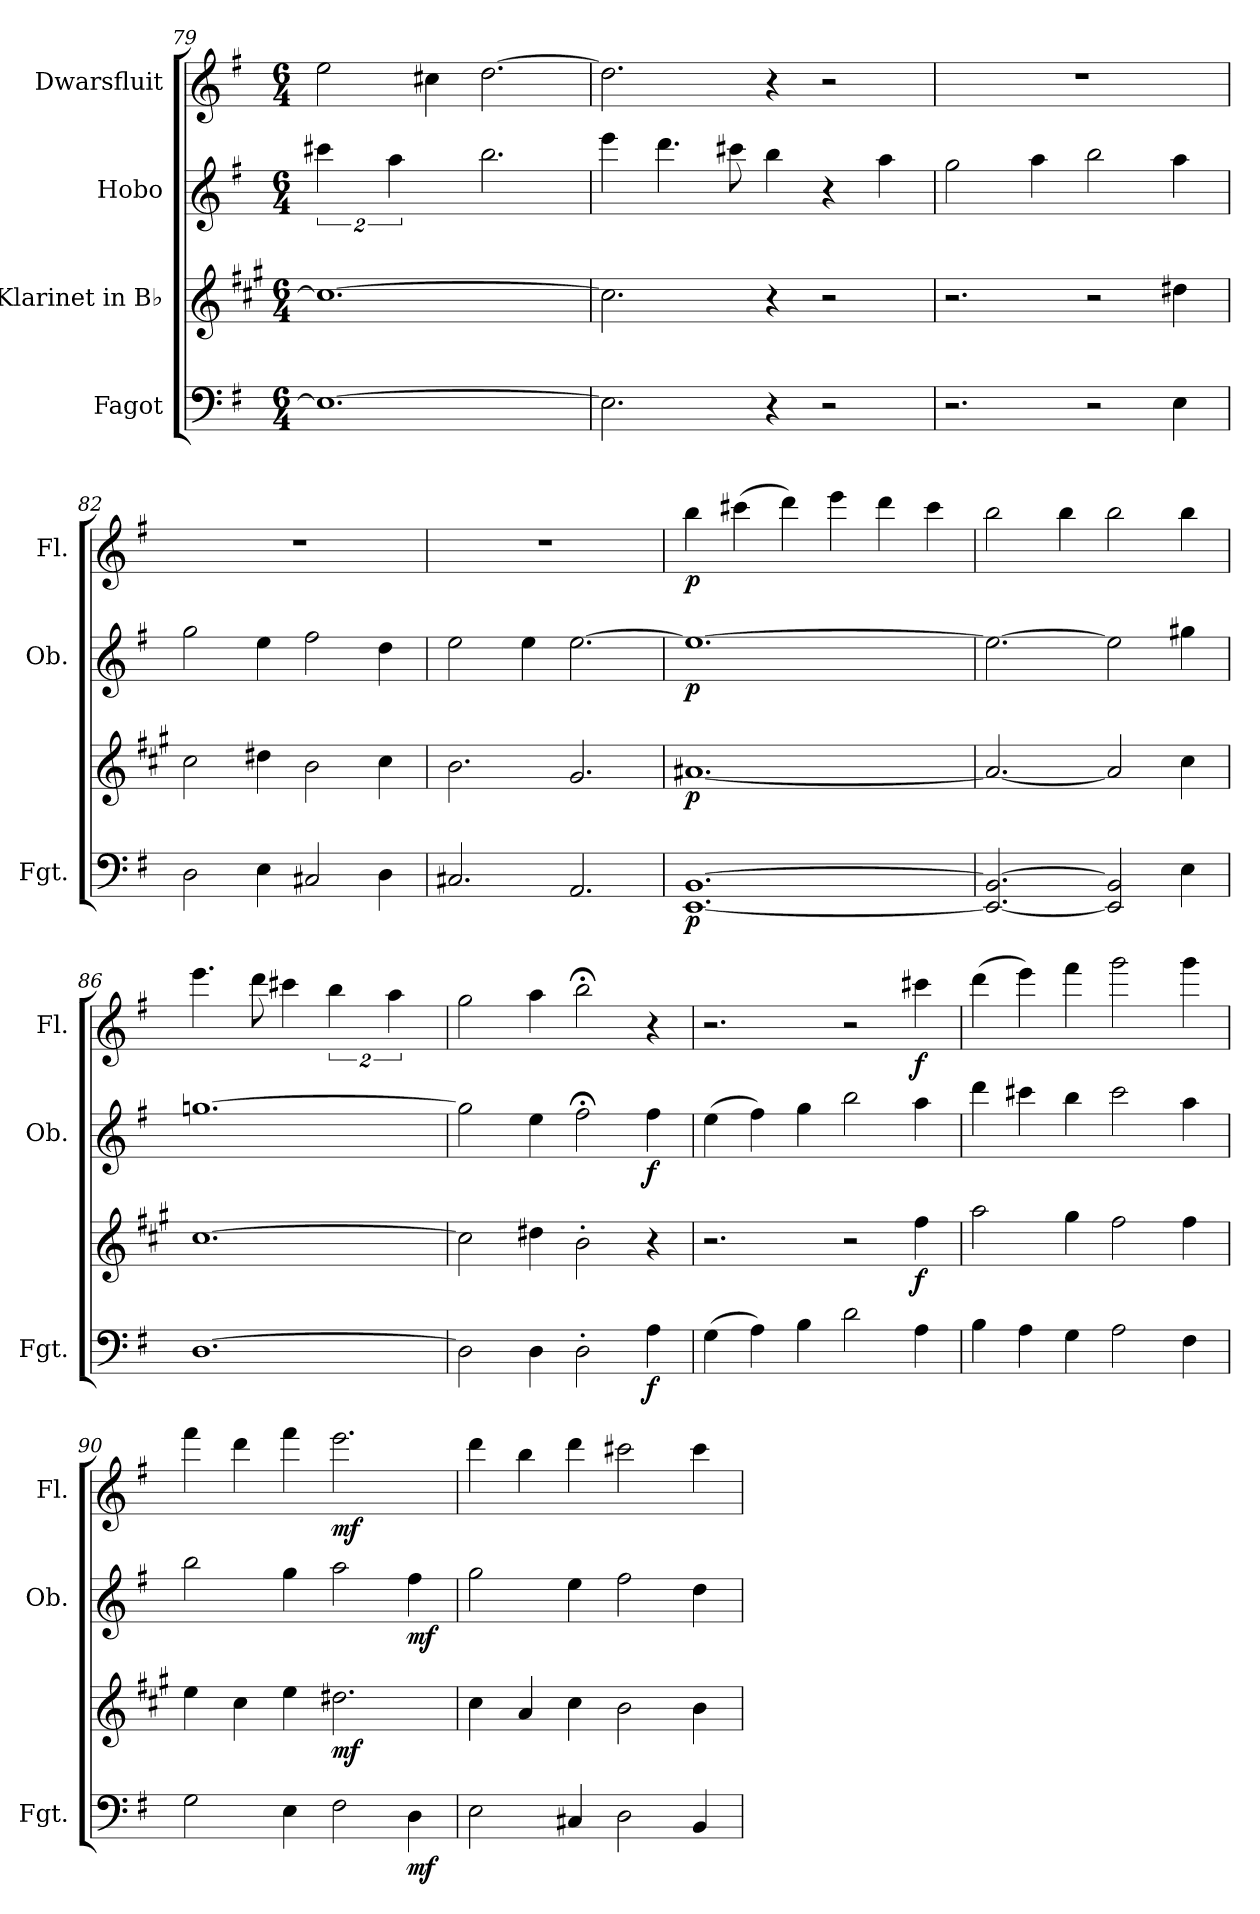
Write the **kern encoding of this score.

**kern	**dynam	**kern	**dynam	**kern	**dynam	**kern	**dynam
*part4	*part4	*part3	*part3	*part2	*part2	*part1	*part1
*staff4	*staff4	*staff3	*staff3	*staff2	*staff2	*staff1	*staff1
*I"Fagot	*	*I"Klarinet in B♭	*	*I"Hobo	*	*I"Dwarsfluit	*
*I'Fgt.	*	*	*	*I'Ob.	*	*I'Fl.	*
*clefF4	*	*clefG2	*	*clefG2	*	*clefG2	*
*	*	*ITrd1c2	*	*	*	*	*
*k[f#]	*	*k[f#]	*	*k[f#]	*	*k[f#]	*
*M6/4	*	*M6/4	*	*M6/4	*	*M6/4	*
=79	=79	=79	=79	=79	=79	=79	=79
1.E_	.	1.b_	.	8%3ccc#X\	.	2ee\	.
.	.	.	.	8%3aa\	.	.	.
.	.	.	.	.	.	4cc#X\	.
.	.	.	.	2.bb\	.	[2.dd\	.
=80	=80	=80	=80	=80	=80	=80	=80
2.E\]	.	2.b\]	.	4eee\	.	2.dd\]	.
.	.	.	.	4.ddd\	.	.	.
.	.	.	.	8ccc#X\	.	.	.
4r	.	4r	.	4bb\	.	4r	.
2r	.	2r	.	4r	.	2r	.
.	.	.	.	4aa\	.	.	.
=81	=81	=81	=81	=81	=81	=81	=81
2.r	.	2.r	.	2gg\	.	1.r	.
.	.	.	.	4aa\	.	.	.
2r	.	2r	.	2bb\	.	.	.
4E\	.	4cc#X\	.	4aa\	.	.	.
=82	=82	=82	=82	=82	=82	=82	=82
2D\	.	2b\	.	2gg\	.	1.r	.
4E\	.	4cc#X\	.	4ee\	.	.	.
2C#X/	.	2a\	.	2ff#\	.	.	.
4D\	.	4b\	.	4dd\	.	.	.
=83	=83	=83	=83	=83	=83	=83	=83
2.C#X/	.	2.a\	.	2ee\	.	1.r	.
.	.	.	.	4ee\	.	.	.
2.AA/	.	2.f#/	.	[2.ee\	.	.	.
!!LO:LB:g=z
=84	=84	=84	=84	=84	=84	=84	=84
!	!LO:DY:b	!	!LO:DY:b	!	!LO:DY:b	!	!LO:DY:b
[1.EE [1.BB	p	[1.g#X	p	1.ee_	p	4bb\	p
.	.	.	.	.	.	(4ccc#X\	.
.	.	.	.	.	.	4ddd\)	.
.	.	.	.	.	.	4eee\	.
.	.	.	.	.	.	4ddd\	.
.	.	.	.	.	.	4ccc#\	.
=85	=85	=85	=85	=85	=85	=85	=85
2.EE/_ 2.BB/_	.	2.g#/_	.	2.ee\_	.	2bb\	.
.	.	.	.	.	.	4bb\	.
2EE/] 2BB/]	.	2g#/]	.	2ee\]	.	2bb\	.
4E\	.	4b\	.	4gg#X\	.	4bb\	.
=86	=86	=86	=86	=86	=86	=86	=86
[1.D	.	[1.b	.	[1.ggn	.	4.eee\	.
.	.	.	.	.	.	8ddd\	.
.	.	.	.	.	.	4ccc#X\	.
.	.	.	.	.	.	8%3bb\	.
.	.	.	.	.	.	8%3aa\	.
=87	=87	=87	=87	=87	=87	=87	=87
2D\]	.	2b\]	.	2gg\]	.	2gg\	.
4D\	.	4cc#X\	.	4ee\	.	4aa\	.
*	*	*	*	*	*	*MM40	*
2D'\	.	2a'\	.	2ff#;<\	.	2bb;<\	.
*	*	*	*	*	*	*MM144	*
!	!LO:DY:b	!	!	!	!LO:DY:b	!	!
4A\	f	4r	.	4ff#\	f	4r	.
=88	=88	=88	=88	=88	=88	=88	=88
(4G\	.	2.r	.	(4ee\	.	2.r	.
4A\)	.	.	.	4ff#\)	.	.	.
4B\	.	.	.	4gg\	.	.	.
2d\	.	2r	.	2bb\	.	2r	.
!	!	!	!LO:DY:b	!	!	!	!LO:DY:b
4A\	.	4ee\	f	4aa\	.	4ccc#X\	f
=89	=89	=89	=89	=89	=89	=89	=89
4B\	.	2gg\	.	4ddd\	.	(4ddd\	.
4A\	.	.	.	4ccc#X\	.	4eee\)	.
4G\	.	4ff#\	.	4bb\	.	4fff#\	.
2A\	.	2ee\	.	2ccc#\	.	2ggg\	.
4F#\	.	4ee\	.	4aa\	.	4ggg\	.
!!LO:LB:g=z
=90	=90	=90	=90	=90	=90	=90	=90
2G\	.	4dd\	.	2bb\	.	4fff#\	.
.	.	4b\	.	.	.	4ddd\	.
4E\	.	4dd\	.	4gg\	.	4fff#\	.
!	!	!	!LO:DY:b	!	!	!	!LO:DY:b
2F#\	.	2.cc#X\	mf	2aa\	.	2.eee\	mf
!	!LO:DY:b	!	!	!	!LO:DY:b	!	!
4D\	mf	.	.	4ff#\	mf	.	.
=91	=91	=91	=91	=91	=91	=91	=91
2E\	.	4b\	.	2gg\	.	4ddd\	.
.	.	4g/	.	.	.	4bb\	.
4C#X/	.	4b\	.	4ee\	.	4ddd\	.
2D\	.	2a\	.	2ff#\	.	2ccc#X\	.
4BB/	.	4a\	.	4dd\	.	4ccc#\	.
=	=	=	=	=	=	=	=
*-	*-	*-	*-	*-	*-	*-	*-
